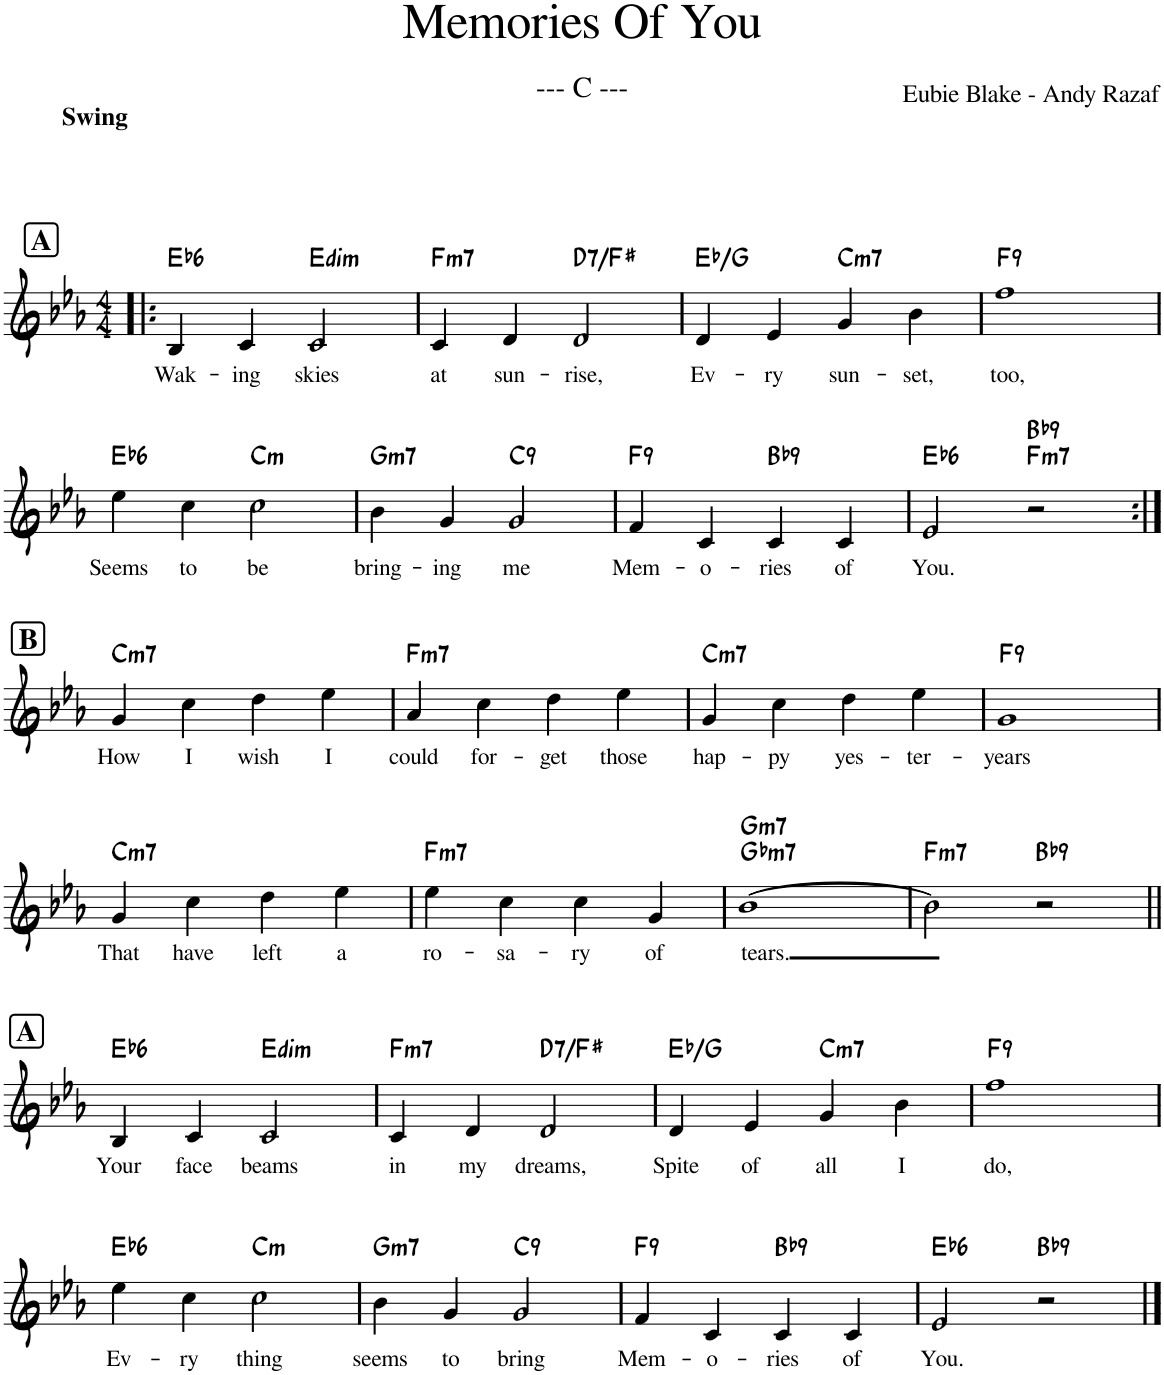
**kern	**text	**harte
*part1	*part1	*part1
*staff1	*staff1	*
*I"Bb Clarinet	*	*
*I'Cl	*	*
*clefG2	*	*
*Trd1c2	*	*
*k[b-e-a-]	*	*
*M4/4	*	*
!!LO:REH:place=s1:a:B:cj:fs=14:t=A
=1!|:	=1!|:	=1!|:
!LO:TX:a:B:t=Swing	!	!
!	!LO:LY:b	!LO:H:kt=6
4B-/	Wak-	Eb:maj6
!	!LO:LY:b	!
4c/	-ing	.
!	!LO:LY:b	!LO:H:kt=dim
2c/	skies	E:dim
=2	=2	=2
!	!LO:LY:b	!LO:H:kt=m7
4c/	at	F:min7
!	!LO:LY:b	!
4d/	sun-	.
!	!LO:LY:b	!LO:H:kt=7
2d/	-rise,	D:7/3
=3	=3	=3
!	!LO:LY:b	!
4d/	Ev-	Eb:maj/3
!	!LO:LY:b	!
4e-/	-ry	.
!	!LO:LY:b	!LO:H:kt=m7
4g/	sun-	C:min7
!	!LO:LY:b	!
4b-\	-set,	.
=4	=4	=4
!	!LO:LY:b	!LO:H:kt=9
1ff	too,	F:9
!!LO:LB:g=z
=5	=5	=5
!	!LO:LY:b	!LO:H:kt=6
4ee-\	Seems	Eb:maj6
!	!LO:LY:b	!
4cc\	to	.
!	!LO:LY:b	!LO:H:kt=m
2cc\	be	C:min
=6	=6	=6
!	!LO:LY:b	!LO:H:kt=m7
4b-\	bring-	G:min7
!	!LO:LY:b	!
4g/	-ing	.
!	!LO:LY:b	!LO:H:kt=9
2g/	me	C:9
=7	=7	=7
!	!LO:LY:b	!LO:H:kt=9
4f/	Mem-	F:9
!	!LO:LY:b	!
4c/	-o-	.
!	!LO:LY:b	!LO:H:kt=9
4c/	-ries	Bb:9
!	!LO:LY:b	!
4c/	of	.
=8	=8	=8
!	!LO:LY:b	!LO:H:kt=6
2e-/	You.	Eb:maj6
!	!	!LO:H:n=1:kt=m7
!	!	!LO:H:n=2:kt=9
2r	.	F:min7 Bb:9
!!LO:LB:g=z
!!LO:REH:place=s1:a:B:cj:fs=14:t=B
=9:|!	=9:|!	=9:|!
!	!LO:LY:b	!LO:H:kt=m7
4g/	How	C:min7
!	!LO:LY:b	!
4cc\	I	.
!	!LO:LY:b	!
4dd\	wish	.
!	!LO:LY:b	!
4ee-\	I	.
=10	=10	=10
!	!LO:LY:b	!LO:H:kt=m7
4a-/	could	F:min7
!	!LO:LY:b	!
4cc\	for-	.
!	!LO:LY:b	!
4dd\	-get	.
!	!LO:LY:b	!
4ee-\	those	.
=11	=11	=11
!	!LO:LY:b	!LO:H:kt=m7
4g/	hap-	C:min7
!	!LO:LY:b	!
4cc\	-py	.
!	!LO:LY:b	!
4dd\	yes-	.
!	!LO:LY:b	!
4ee-\	-ter-	.
=12	=12	=12
!	!LO:LY:b	!LO:H:kt=9
1g	-years	F:9
!!LO:LB:g=z
=13	=13	=13
!	!LO:LY:b	!LO:H:kt=m7
4g/	That	C:min7
!	!LO:LY:b	!
4cc\	have	.
!	!LO:LY:b	!
4dd\	left	.
!	!LO:LY:b	!
4ee-\	a	.
=14	=14	=14
!	!LO:LY:b	!LO:H:kt=m7
4ee-\	ro-	F:min7
!	!LO:LY:b	!
4cc\	-sa-	.
!	!LO:LY:b	!
4cc\	-ry	.
!	!LO:LY:b	!
4g/	of	.
=15	=15	=15
!	!LO:LY:b	!LO:H:n=1:kt=m7
!	!	!LO:H:n=2:kt=m7
[1b-	tears.	Gb:min7 G:min7
=16	=16	=16
!	!	!LO:H:kt=m7
2b-\]	.	F:min7
!	!	!LO:H:kt=9
2r	.	Bb:9
!!LO:LB:g=z
!!LO:REH:place=s1:a:B:cj:fs=14:t=A
=17||	=17||	=17||
!	!LO:LY:b	!LO:H:kt=6
4B-/	Your	Eb:maj6
!	!LO:LY:b	!
4c/	face	.
!	!LO:LY:b	!LO:H:kt=dim
2c/	beams	E:dim
=18	=18	=18
!	!LO:LY:b	!LO:H:kt=m7
4c/	in	F:min7
!	!LO:LY:b	!
4d/	my	.
!	!LO:LY:b	!LO:H:kt=7
2d/	dreams,	D:7/3
=19	=19	=19
!	!LO:LY:b	!
4d/	Spite	Eb:maj/3
!	!LO:LY:b	!
4e-/	of	.
!	!LO:LY:b	!LO:H:kt=m7
4g/	all	C:min7
!	!LO:LY:b	!
4b-\	I	.
=20	=20	=20
!	!LO:LY:b	!LO:H:kt=9
1ff	do,	F:9
!!LO:LB:g=z
=21	=21	=21
!	!LO:LY:b	!LO:H:kt=6
4ee-\	Ev-	Eb:maj6
!	!LO:LY:b	!
4cc\	-ry	.
!	!LO:LY:b	!LO:H:kt=m
2cc\	thing	C:min
=22	=22	=22
!	!LO:LY:b	!LO:H:kt=m7
4b-\	seems	G:min7
!	!LO:LY:b	!
4g/	to	.
!	!LO:LY:b	!LO:H:kt=9
2g/	bring	C:9
=23	=23	=23
!	!LO:LY:b	!LO:H:kt=9
4f/	Mem-	F:9
!	!LO:LY:b	!
4c/	-o-	.
!	!LO:LY:b	!LO:H:kt=9
4c/	-ries	Bb:9
!	!LO:LY:b	!
4c/	of	.
=24	=24	=24
!	!LO:LY:b	!LO:H:kt=6
2e-/	You.	Eb:maj6
!	!	!LO:H:kt=9
2r	.	Bb:9
==	==	==
*-	*-	*-
